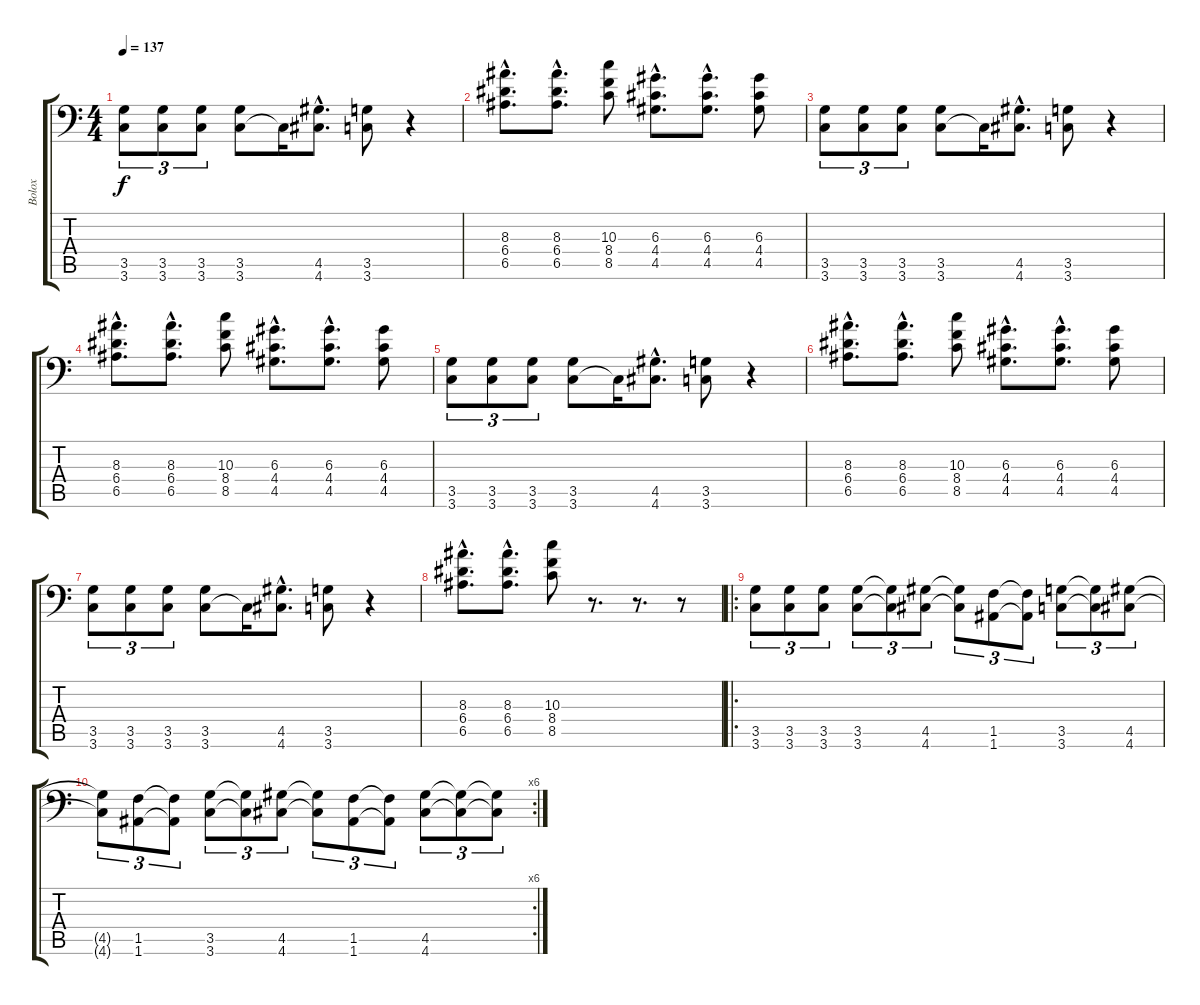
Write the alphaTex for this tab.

\track ("Bolox" "Bolox") {instrument distortionguitar}
\staff {score tabs}
\tuning (B3 G3 D3 A2 E2 A1) {hide}
\ts (4 4)
\tempo 137
\clef f4
\ks c
(3.5 3.6).8{tu (3 2) dy f} (3.5 3.6).8{tu (3 2)} (3.5 3.6).8{tu (3 2)} (3.5 3.6).8 3.6{t}.16 (4.5{hac} 4.6{hac}).8{d} (3.5 3.6).8 r.4 |
(8.3{hac} 6.4{hac} 6.5{hac}).8{d} (8.3{hac} 6.4{hac} 6.5{hac}).8{d} (10.3 8.4 8.5).8 (6.3{hac} 4.4{hac} 4.5{hac}).8{d} (6.3{hac} 4.4{hac} 4.5{hac}).8{d} (6.3 4.4 4.5).8 |
(3.5 3.6).8{tu (3 2)} (3.5 3.6).8{tu (3 2)} (3.5 3.6).8{tu (3 2)} (3.5 3.6).8 3.6{t}.16 (4.5{hac} 4.6{hac}).8{d} (3.5 3.6).8 r.4 |
(8.3{hac} 6.4{hac} 6.5{hac}).8{d} (8.3{hac} 6.4{hac} 6.5{hac}).8{d} (10.3 8.4 8.5).8 (6.3{hac} 4.4{hac} 4.5{hac}).8{d} (6.3{hac} 4.4{hac} 4.5{hac}).8{d} (6.3 4.4 4.5).8 |
(3.5 3.6).8{tu (3 2)} (3.5 3.6).8{tu (3 2)} (3.5 3.6).8{tu (3 2)} (3.5 3.6).8 3.6{t}.16 (4.5{hac} 4.6{hac}).8{d} (3.5 3.6).8 r.4 |
(8.3{hac} 6.4{hac} 6.5{hac}).8{d} (8.3{hac} 6.4{hac} 6.5{hac}).8{d} (10.3 8.4 8.5).8 (6.3{hac} 4.4{hac} 4.5{hac}).8{d} (6.3{hac} 4.4{hac} 4.5{hac}).8{d} (6.3 4.4 4.5).8 |
(3.5 3.6).8{tu (3 2)} (3.5 3.6).8{tu (3 2)} (3.5 3.6).8{tu (3 2)} (3.5 3.6).8 3.6{t}.16 (4.5{hac} 4.6{hac}).8{d} (3.5 3.6).8 r.4 |
(8.3{hac} 6.4{hac} 6.5{hac}).8{d} (8.3{hac} 6.4{hac} 6.5{hac}).8{d} (10.3 8.4 8.5).8 r.8{d} r.8{d} r.8 |
\ro
(3.5 3.6).8{tu (3 2)} (3.5 3.6).8{tu (3 2)} (3.5 3.6).8{tu (3 2)} (3.5 3.6).8{tu (3 2)} (3.5{t} 3.6{t}).8{tu (3 2)} (4.5 4.6).8{tu (3 2)} (4.5{t} 4.6{t}).8{tu (3 2)} (1.5 1.6).8{tu (3 2)} (1.5{t} 1.6{t}).8{tu (3 2)} (3.5 3.6).8{tu (3 2)} (3.5{t} 3.6{t}).8{tu (3 2)} (4.5 4.6).8{tu (3 2)} |
\rc 6
(4.5{t} 4.6{t}).8{tu (3 2)} (1.5 1.6).8{tu (3 2)} (1.5{t} 1.6{t}).8{tu (3 2)} (3.5 3.6).8{tu (3 2)} (3.5{t} 3.6{t}).8{tu (3 2)} (4.5 4.6).8{tu (3 2)} (4.5{t} 4.6{t}).8{tu (3 2)} (1.5 1.6).8{tu (3 2)} (1.5{t} 1.6{t}).8{tu (3 2)} (4.5 4.6).8{tu (3 2)} (4.5{t} 4.6{t}).8{tu (3 2)} (4.5{t} 4.6{t}).8{tu (3 2)}
